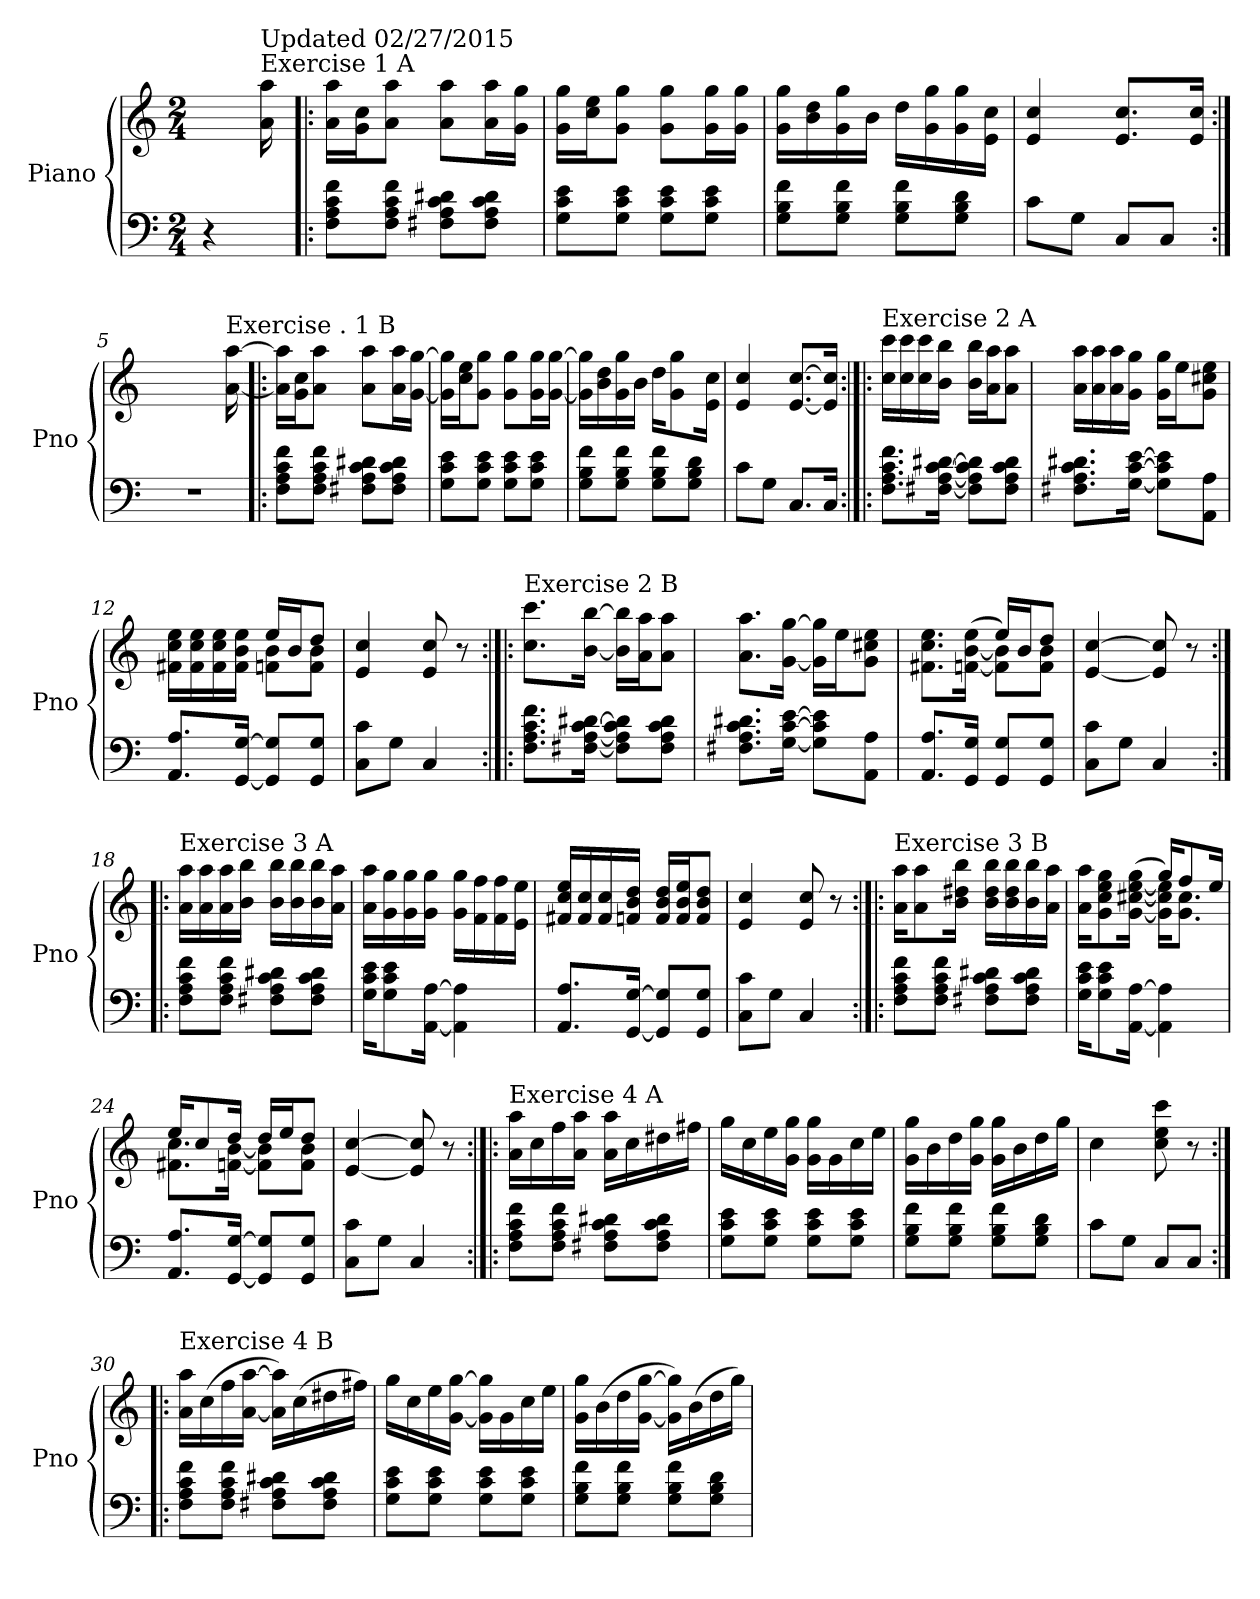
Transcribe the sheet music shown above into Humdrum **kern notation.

**kern	**kern
*part1	*part1
*staff2	*staff1
*I"Piano	*
*I'Pno	*
*clefF4	*clefG2
*k[]	*k[]
*M2/4	*M2/4
=	=
4r	8.ryy
!	!LO:TX:a:t=Exercise  1 A
!	!LO:TX:a:t=Updated 02/27/2015
.	16a\ 16aa\
=1!|:	=1!|:
8F\ 8A\ 8c\ 8f\L	16a\ 16aa\LL
.	16g\ 16cc\J
8F\ 8A\ 8c\ 8f\J	8a\ 8aa\J
8F#X\ 8A\ 8c\ 8d#X\L	8a\ 8aa\L
8F#\ 8A\ 8c\ 8d#\J	16a\ 16aa\L
.	16g\ 16gg\JJ
=2	=2
8G\ 8c\ 8e\L	16g\ 16gg\LL
.	16cc\ 16ee\J
8G\ 8c\ 8e\J	8g\ 8gg\J
8G\ 8c\ 8e\L	8g\ 8gg\L
8G\ 8c\ 8e\J	16g\ 16gg\L
.	16g\ 16gg\JJ
=3	=3
8G\ 8B\ 8f\L	16g\ 16gg\LL
.	16b\ 16dd\
8G\ 8B\ 8f\J	16g\ 16gg\
.	16b\JJ
8G\ 8B\ 8f\L	16dd\LL
.	16g\ 16gg\
8G\ 8B\ 8d\J	16g\ 16gg\
.	16e\ 16cc\JJ
=4	=4
8c\L	4e/ 4cc/
8G\J	.
8C/L	8.e/ 8.cc/L
8C/J	.
.	16e/ 16cc/Jk
!!LO:LB:g=z
=5:|!	=5:|!
2r	4ryy
.	8.ryy
!	!LO:TX:a:t=Exercise . 1 B
.	[16a\ [16aa\
=6!|:	=6!|:
8F\ 8A\ 8c\ 8f\L	16a\] 16aa\]LL
.	16g\ 16cc\J
8F\ 8A\ 8c\ 8f\J	8a\ 8aa\J
8F#X\ 8A\ 8c\ 8d#X\L	8a\ 8aa\L
8F#\ 8A\ 8c\ 8d#\J	16a\ 16aa\L
.	[16g\ [16gg\JJ
=7	=7
8G\ 8c\ 8e\L	16g\] 16gg\]LL
.	16cc\ 16ee\J
8G\ 8c\ 8e\J	8g\ 8gg\J
8G\ 8c\ 8e\L	8g\ 8gg\L
8G\ 8c\ 8e\J	16g\ 16gg\L
.	[16g\ [16gg\JJ
=8	=8
8G\ 8B\ 8f\L	16g\] 16gg\]LL
.	16b\ 16dd\
8G\ 8B\ 8f\J	16g\ 16gg\
.	16b\JJ
8G\ 8B\ 8f\L	16dd\KL
.	8g\ 8gg\
8G\ 8B\ 8d\J	.
.	16e\ 16cc\Jk
=9	=9
8c\L	4e/ 4cc/
8G\J	.
8.C/L	[8.e/ [8.cc/L
16C/Jk	16e/] 16cc/]Jk
!!LO:LB:g=z
=10:|!|:	=10:|!|:
!	!LO:TX:a:t=Exercise 2 A
8.F\ 8.A\ 8.c\ 8.f\L	16cc\ 16ccc\LL
.	16cc\ 16ccc\
.	16cc\ 16ccc\
[16F#X\ [16A\ [16c\ [16d#X\Jk	16b\ 16bb\JJ
8F#\] 8A\] 8c\] 8d#\]L	16b\ 16bb\LL
.	16a\ 16aa\J
8F#\ 8A\ 8c\ 8d#\J	8a\ 8aa\J
=11	=11
8.F#X\ 8.A\ 8.c\ 8.d#X\L	16a\ 16aa\LL
.	16a\ 16aa\
.	16a\ 16aa\
[16G\ [16c\ [16e\Jk	16g\ 16gg\JJ
8G\] 8c\] 8e\]L	16g\ 16gg\LL
.	16ee\J
8AA\ 8A\J	8g\ 8cc#X\ 8ee\J
=12	=12
*	*^
8.AA/ 8.A/L	4rddyy	16f#X\ 16cc\ 16ee\LL
.	.	16f#\ 16cc\ 16ee\
.	.	16f#\ 16cc\ 16ee\
[16GG/ [16G/Jk	.	16f#\ 16b\ 16ee\JJ
8GG/] 8G/]L	16ee/LL	8fn\ 8b\L
.	16b/J	.
8GG/ 8G/J	8dd/J	8f\ 8b\J
*	*v	*v
=13	=13
8C\ 8c\L	4e/ 4cc/
8G\J	.
4C/	8e/ 8cc/
.	8r
!!LO:LB:g=z
=14:|!|:	=14:|!|:
!	!LO:TX:a:t=Exercise  2 B
8.F\ 8.A\ 8.c\ 8.f\L	8.cc\ 8.ccc\L
[16F#X\ [16A\ [16c\ [16d#X\Jk	[16b\ [16bb\Jk
8F#\] 8A\] 8c\] 8d#\]L	16b\] 16bb\]LL
.	16a\ 16aa\J
8F#\ 8A\ 8c\ 8d#\J	8a\ 8aa\J
=15	=15
8.F#X\ 8.A\ 8.c\ 8.d#X\L	8.a\ 8.aa\L
[16G\ [16c\ [16e\Jk	[16g\ [16gg\Jk
8G\] 8c\] 8e\]L	16g\] 16gg\]LL
.	16ee\J
8AA\ 8A\J	8g\ 8cc#X\ 8ee\J
=16	=16
*	*^
8.AA/ 8.A/L	4rddyy	8.f#X\ 8.cc\ 8.ee\L
16GG/ 16G/Jk	.	(<[16fn\ [16b\ 16ee\Jk
8GG/ 8G/L	16ee/LL	8f\] 8b\]L)
.	16b/J	.
8GG/ 8G/J	8dd/J	8f\ 8b\J
*	*v	*v
=17	=17
8C\ 8c\L	[4e/ [4cc/
8G\J	.
4C/	8e/] 8cc/]
.	8r
!!LO:PB:g=z
=18:|!|:	=18:|!|:
!	!LO:TX:a:t=Exercise  3 A
8F\ 8A\ 8c\ 8f\L	16a\ 16aa\LL
.	16a\ 16aa\
8F\ 8A\ 8c\ 8f\J	16a\ 16aa\
.	16b\ 16bb\JJ
8F#X\ 8A\ 8c\ 8d#X\L	16b\ 16bb\LL
.	16b\ 16bb\
8F#\ 8A\ 8c\ 8d#\J	16b\ 16bb\
.	16a\ 16aa\JJ
=19	=19
16G\ 16c\ 16e\KL	16a\ 16aa\LL
8G\ 8c\ 8e\	16g\ 16gg\
.	16g\ 16gg\
[16AA\ [16A\Jk	16g\ 16gg\JJ
4AA\] 4A\]	16g\ 16gg\LL
.	16f\ 16ff\
.	16f\ 16ff\
.	16e\ 16ee\JJ
=20	=20
8.AA/ 8.A/L	16f#X/ 16cc/ 16ee/LL
.	16f#/ 16cc/
.	16f#/ 16cc/
[16GG/ [16G/Jk	16fn/ 16b/ 16dd/JJ
8GG/] 8G/]L	16f/ 16b/ 16dd/LL
.	16f/ 16b/ 16ee/J
8GG/ 8G/J	8f/ 8b/ 8dd/J
=21	=21
8C\ 8c\L	4e/ 4cc/
8G\J	.
4C/	8e/ 8cc/
.	8r
!!LO:LB:g=z
=22:|!|:	=22:|!|:
!	!LO:TX:a:t=Exercise  3 B
8F\ 8A\ 8c\ 8f\L	16a\ 16aa\KL
.	8a\ 8aa\
8F\ 8A\ 8c\ 8f\J	.
.	16b\ 16dd#X\ 16bb\Jk
8F#X\ 8A\ 8c\ 8d#X\L	16b\ 16dd#\ 16bb\LL
.	16b\ 16dd#\ 16bb\
8F#\ 8A\ 8c\ 8d#\J	16b\ 16bb\
.	16a\ 16aa\JJ
=23	=23
*	*^
16G\ 16c\ 16e\KL	4rgggyy	16a\ 16aa\KL
8G\ 8c\ 8e\	.	8g\ 8cc\ 8ee\ 8gg\
[16AA\ [16A\Jk	.	(<[16g\ [16cc#X\ [16ee\ 16gg\Jk
4AA\] 4A\]	16gg/KL	16g\] 16cc#\] 16ee\]KL)
.	8ff/	8.g\ 8.cc#\J
.	16ee/Jk	.
=24	=24	=24
8.AA/ 8.A/L	16ee/KL	8.f#X\ 8.cc\L
.	8cc/	.
[16GG/ [16G/Jk	16dd/Jk	[16fn\ [16b\Jk
8GG/] 8G/]L	16dd/LL	8f\] 8b\]L
.	16ee/J	.
8GG/ 8G/J	8dd/J	8f\ 8b\J
*	*v	*v
=25	=25
8C\ 8c\L	[4e/ [4cc/
8G\J	.
4C/	8e/] 8cc/]
.	8r
!!LO:LB:g=z
=26:|!|:	=26:|!|:
!	!LO:TX:a:t=Exercise  4 A
8F\ 8A\ 8c\ 8f\L	16a\ 16aa\LL
.	16cc\
8F\ 8A\ 8c\ 8f\J	16ff\
.	16a\ 16aa\JJ
8F#X\ 8A\ 8c\ 8d#X\L	16a\ 16aa\LL
.	16cc\
8F#\ 8A\ 8c\ 8d#\J	16dd#X\
.	16ff#X\JJ
=27	=27
8G\ 8c\ 8e\L	16gg\LL
.	16cc\
8G\ 8c\ 8e\J	16ee\
.	16g\ 16gg\JJ
8G\ 8c\ 8e\L	16g\ 16gg\LL
.	16g\
8G\ 8c\ 8e\J	16cc\
.	16ee\JJ
=28	=28
8G\ 8B\ 8f\L	16g\ 16gg\LL
.	16b\
8G\ 8B\ 8f\J	16dd\
.	16g\ 16gg\JJ
8G\ 8B\ 8f\L	16g\ 16gg\LL
.	16b\
8G\ 8B\ 8d\J	16dd\
.	16gg\JJ
=29	=29
8c\L	4cc\
8G\J	.
8C/L	8cc\ 8ee\ 8ccc\
8C/J	8r
!!LO:LB:g=z
=30:|!|:	=30:|!|:
!	!LO:TX:a:t=Exercise  4 B
8F\ 8A\ 8c\ 8f\L	16a\ 16aa\LL
.	(>16cc\
8F\ 8A\ 8c\ 8f\J	16ff\
.	[16a\ [16aa\JJ
8F#X\ 8A\ 8c\ 8d#X\L	16a\] 16aa\]LL)
.	(>16cc\
8F#\ 8A\ 8c\ 8d#\J	16dd#X\
.	16ff#X\JJ)
=31	=31
8G\ 8c\ 8e\L	16gg\LL
.	16cc\
8G\ 8c\ 8e\J	16ee\
.	[16g\ [16gg\JJ
8G\ 8c\ 8e\L	16g\] 16gg\]LL
.	16g\
8G\ 8c\ 8e\J	16cc\
.	16ee\JJ
=32	=32
8G\ 8B\ 8f\L	16g\ 16gg\LL
.	(>16b\
8G\ 8B\ 8f\J	16dd\
.	[16g\ [16gg\JJ
8G\ 8B\ 8f\L	16g\] 16gg\]LL)
.	(>16b\
8G\ 8B\ 8d\J	16dd\
.	16gg\JJ)
=	=
*-	*-
